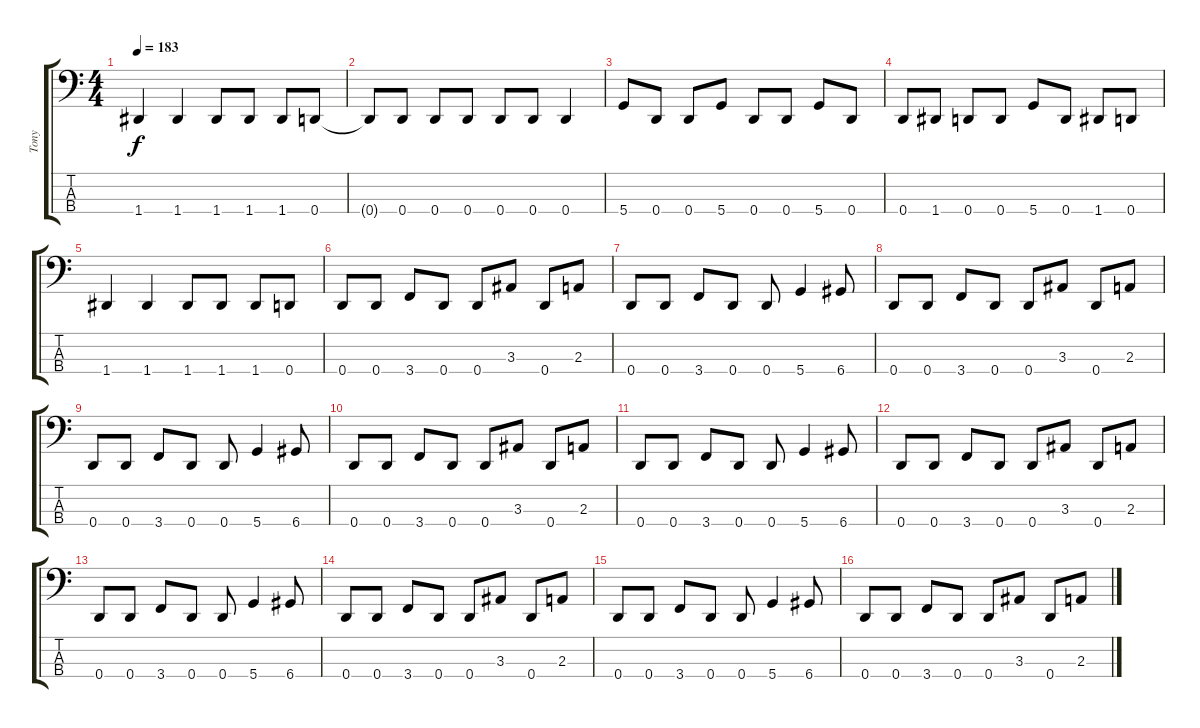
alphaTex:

\track ("Tony" "Tony") {instrument electricbasspick}
\staff {score tabs}
\tuning (F2 C2 G1 D1) {hide}
\ts (4 4)
\tempo 183
\clef f4
\ks c
1.4.4{dy f} 1.4.4 1.4.8 1.4.8 1.4.8 0.4.8 |
0.4{t}.8 0.4.8 0.4.8 0.4.8 0.4.8 0.4.8 0.4.4 |
5.4.8 0.4.8 0.4.8 5.4.8 0.4.8 0.4.8 5.4.8 0.4.8 |
0.4.8 1.4.8 0.4.8 0.4.8 5.4.8 0.4.8 1.4.8 0.4.8 |
1.4.4 1.4.4 1.4.8 1.4.8 1.4.8 0.4.8 |
0.4.8 0.4.8 3.4.8 0.4.8 0.4.8 3.3.8 0.4.8 2.3.8 |
0.4.8 0.4.8 3.4.8 0.4.8 0.4.8 5.4.4 6.4.8 |
0.4.8 0.4.8 3.4.8 0.4.8 0.4.8 3.3.8 0.4.8 2.3.8 |
0.4.8 0.4.8 3.4.8 0.4.8 0.4.8 5.4.4 6.4.8 |
0.4.8 0.4.8 3.4.8 0.4.8 0.4.8 3.3.8 0.4.8 2.3.8 |
0.4.8 0.4.8 3.4.8 0.4.8 0.4.8 5.4.4 6.4.8 |
0.4.8 0.4.8 3.4.8 0.4.8 0.4.8 3.3.8 0.4.8 2.3.8 |
0.4.8 0.4.8 3.4.8 0.4.8 0.4.8 5.4.4 6.4.8 |
0.4.8 0.4.8 3.4.8 0.4.8 0.4.8 3.3.8 0.4.8 2.3.8 |
0.4.8 0.4.8 3.4.8 0.4.8 0.4.8 5.4.4 6.4.8 |
0.4.8 0.4.8 3.4.8 0.4.8 0.4.8 3.3.8 0.4.8 2.3.8
